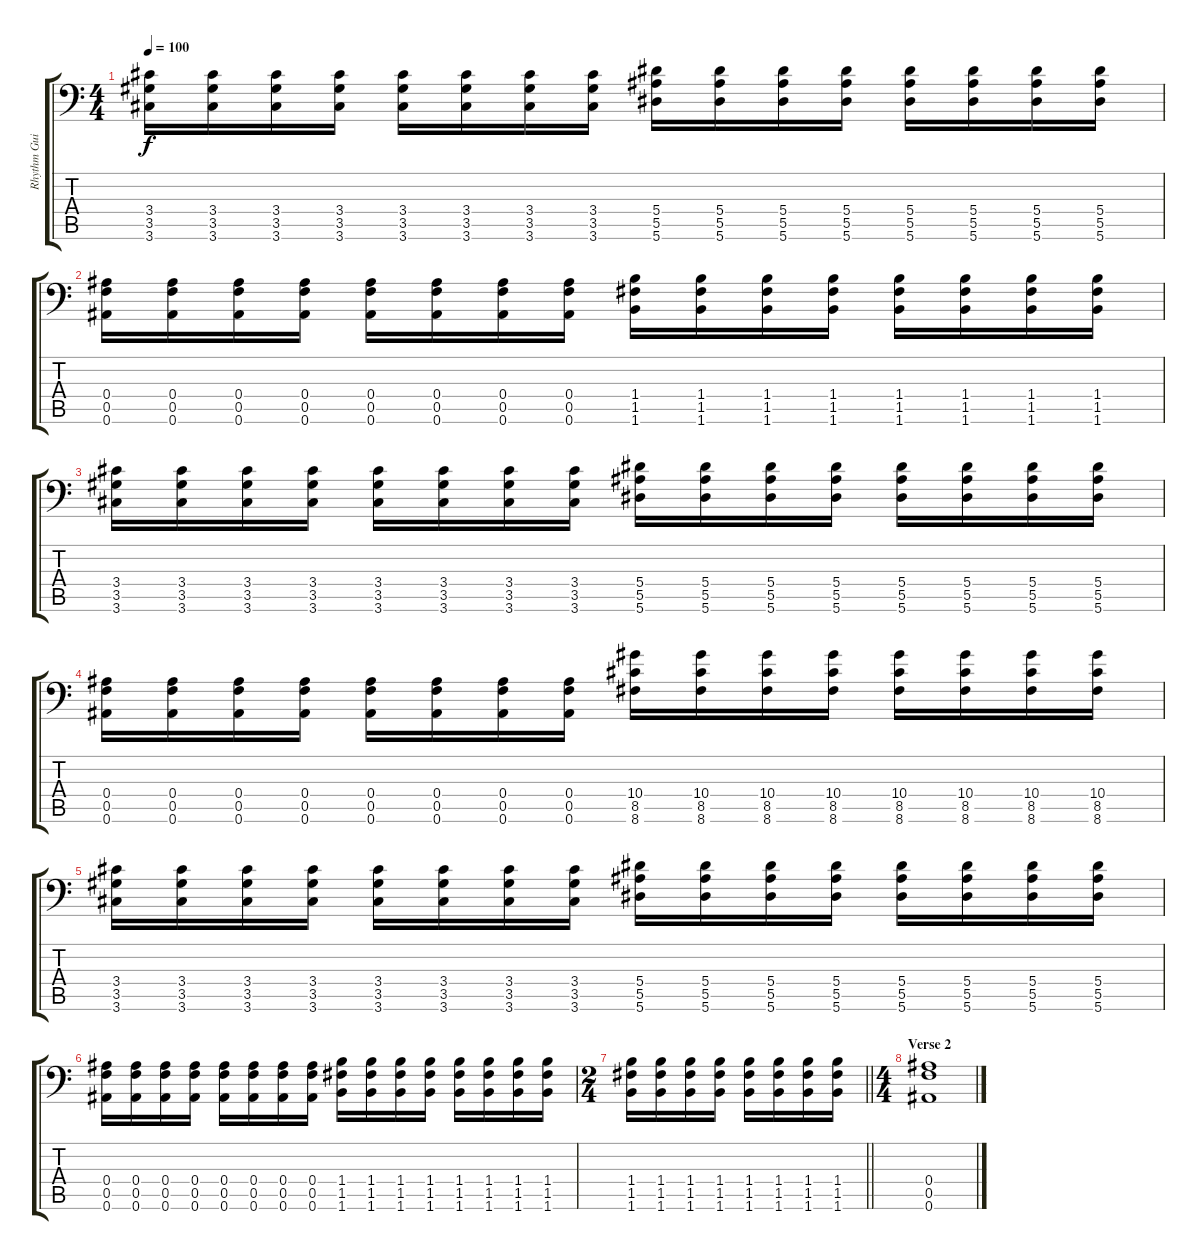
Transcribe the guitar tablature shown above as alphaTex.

\track ("Rhythm Guitar" "Rhythm Gui") {instrument distortionguitar}
\staff {score tabs}
\tuning (C4 G3 Eb3 Bb2 F2 Bb1) {hide}
\ts (4 4)
\tempo 100
\clef f4
\ks c
(3.4 3.5 3.6).16{dy f} (3.4 3.5 3.6).16 (3.4 3.5 3.6).16 (3.4 3.5 3.6).16 (3.4 3.5 3.6).16 (3.4 3.5 3.6).16 (3.4 3.5 3.6).16 (3.4 3.5 3.6).16 (5.4 5.5 5.6).16 (5.4 5.5 5.6).16 (5.4 5.5 5.6).16 (5.4 5.5 5.6).16 (5.4 5.5 5.6).16 (5.4 5.5 5.6).16 (5.4 5.5 5.6).16 (5.4 5.5 5.6).16 |
(0.4 0.5 0.6).16 (0.4 0.5 0.6).16 (0.4 0.5 0.6).16 (0.4 0.5 0.6).16 (0.4 0.5 0.6).16 (0.4 0.5 0.6).16 (0.4 0.5 0.6).16 (0.4 0.5 0.6).16 (1.4 1.5 1.6).16 (1.4 1.5 1.6).16 (1.4 1.5 1.6).16 (1.4 1.5 1.6).16 (1.4 1.5 1.6).16 (1.4 1.5 1.6).16 (1.4 1.5 1.6).16 (1.4 1.5 1.6).16 |
(3.4 3.5 3.6).16 (3.4 3.5 3.6).16 (3.4 3.5 3.6).16 (3.4 3.5 3.6).16 (3.4 3.5 3.6).16 (3.4 3.5 3.6).16 (3.4 3.5 3.6).16 (3.4 3.5 3.6).16 (5.4 5.5 5.6).16 (5.4 5.5 5.6).16 (5.4 5.5 5.6).16 (5.4 5.5 5.6).16 (5.4 5.5 5.6).16 (5.4 5.5 5.6).16 (5.4 5.5 5.6).16 (5.4 5.5 5.6).16 |
(0.4 0.5 0.6).16 (0.4 0.5 0.6).16 (0.4 0.5 0.6).16 (0.4 0.5 0.6).16 (0.4 0.5 0.6).16 (0.4 0.5 0.6).16 (0.4 0.5 0.6).16 (0.4 0.5 0.6).16 (10.4 8.5 8.6).16 (10.4 8.5 8.6).16 (10.4 8.5 8.6).16 (10.4 8.5 8.6).16 (10.4 8.5 8.6).16 (10.4 8.5 8.6).16 (10.4 8.5 8.6).16 (10.4 8.5 8.6).16 |
(3.4 3.5 3.6).16 (3.4 3.5 3.6).16 (3.4 3.5 3.6).16 (3.4 3.5 3.6).16 (3.4 3.5 3.6).16 (3.4 3.5 3.6).16 (3.4 3.5 3.6).16 (3.4 3.5 3.6).16 (5.4 5.5 5.6).16 (5.4 5.5 5.6).16 (5.4 5.5 5.6).16 (5.4 5.5 5.6).16 (5.4 5.5 5.6).16 (5.4 5.5 5.6).16 (5.4 5.5 5.6).16 (5.4 5.5 5.6).16 |
(0.4 0.5 0.6).16 (0.4 0.5 0.6).16 (0.4 0.5 0.6).16 (0.4 0.5 0.6).16 (0.4 0.5 0.6).16 (0.4 0.5 0.6).16 (0.4 0.5 0.6).16 (0.4 0.5 0.6).16 (1.4 1.5 1.6).16 (1.4 1.5 1.6).16 (1.4 1.5 1.6).16 (1.4 1.5 1.6).16 (1.4 1.5 1.6).16 (1.4 1.5 1.6).16 (1.4 1.5 1.6).16 (1.4 1.5 1.6).16 |
\ts (2 4)
\barLineRight lightlight
(1.4 1.5 1.6).16 (1.4 1.5 1.6).16 (1.4 1.5 1.6).16 (1.4 1.5 1.6).16 (1.4 1.5 1.6).16 (1.4 1.5 1.6).16 (1.4 1.5 1.6).16 (1.4 1.5 1.6).16 |
\ts (4 4)
\section ("" "Verse 2")
(0.4 0.5 0.6).1
